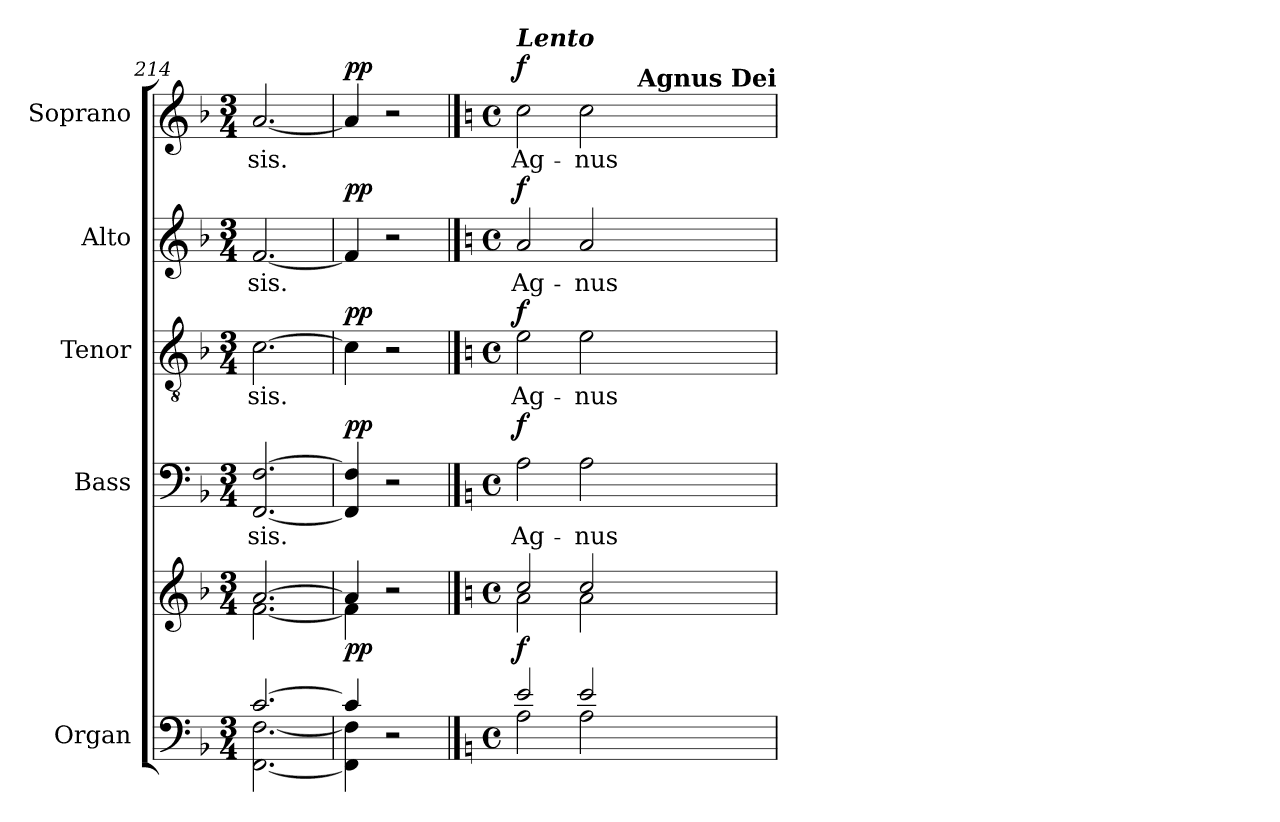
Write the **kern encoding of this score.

**kern	**kern	**dynam	**kern	**text	**dynam	**kern	**text	**dynam	**kern	**text	**dynam	**kern	**text	**dynam
*part5	*part5	*part5	*part4	*part4	*part4	*part3	*part3	*part3	*part2	*part2	*part2	*part1	*part1	*part1
*staff6	*staff5	*staff5/6	*staff4	*staff4	*staff4	*staff3	*staff3	*staff3	*staff2	*staff2	*staff2	*staff1	*staff1	*staff1
*I"Organ	*	*	*I"Bass	*	*	*I"Tenor	*	*	*I"Alto	*	*	*I"Soprano	*	*
*I'Org.	*	*	*I'B.	*	*	*I'T.	*	*	*I'A.	*	*	*I'S.	*	*
*clefF4	*clefG2	*	*clefF4	*	*	*clefGv2	*	*	*clefG2	*	*	*clefG2	*	*
*k[b-]	*k[b-]	*	*k[b-]	*	*	*k[b-]	*	*	*k[b-]	*	*	*k[b-]	*	*
*F:	*F:	*	*F:	*	*	*F:	*	*	*F:	*	*	*F:	*	*
*M3/4	*M3/4	*	*M3/4	*	*	*M3/4	*	*	*M3/4	*	*	*M3/4	*	*
=214	=214	=214	=214	=214	=214	=214	=214	=214	=214	=214	=214	=214	=214	=214
*^	*^	*	*	*	*	*	*	*	*	*	*	*	*	*
!	!	!	!	!	!	!LO:LY:b	!	!	!LO:LY:b	!	!	!LO:LY:b	!	!	!LO:LY:b	!
[2.c/	[2.FF\ [2.F\	[2.a/	[2.f\	.	[2.FF/ [2.F/	-sis.	.	[2.c\	-sis.	.	[2.f/	-sis.	.	[2.a/	-sis.	.
=215	=215	=215	=215	=215	=215	=215	=215	=215	=215	=215	=215	=215	=215	=215	=215	=215
!	!	!	!	!LO:DY:b	!	!	!LO:DY:a	!	!	!LO:DY:a	!	!	!LO:DY:a	!	!	!LO:DY:a
4c/]	4FF\] 4F\]	4a/]	4f\]	pp	4FF/] 4F/]	.	pp	4c\]	.	pp	4f/]	.	pp	4a/]	.	pp
2r	2ryy	2r	2ryy	.	2r	.	.	2r	.	.	2r	.	.	2r	.	.
!!LO:PB:g=z
==216	==216	==216	==216	==216	==216	==216	==216	==216	==216	==216	==216	==216	==216	==216	==216	==216
*k[]	*	*k[]	*	*	*k[]	*	*	*k[]	*	*	*k[]	*	*	*k[]	*	*
*C:	*	*C:	*	*	*C:	*	*	*C:	*	*	*C:	*	*	*C:	*	*
*M4/4	*	*M4/4	*	*	*M4/4	*	*	*M4/4	*	*	*M4/4	*	*	*M4/4	*	*
*met(c)	*	*met(c)	*	*	*met(c)	*	*	*met(c)	*	*	*met(c)	*	*	*met(c)	*	*
!	!	!	!	!	!	!	!	!	!	!	!	!	!	!LO:TX:a:Bi:t=Lento	!	!
!	!	!	!	!LO:DY:b	!	!LO:LY:b	!LO:DY:a	!	!LO:LY:b	!LO:DY:a	!	!LO:LY:b	!LO:DY:a	!	!LO:LY:b	!LO:DY:a
2e/	2A\	2cc/	2a\	f	2A\	Ag-	f	2e\	Ag-	f	2a/	Ag-	f	2cc\	Ag-	f
!	!	!	!	!	!	!LO:LY:b	!	!	!LO:LY:b	!	!	!LO:LY:b	!	!	!LO:LY:b	!
2e/	2A\	2cc/	2a\	.	2A\	-nus	.	2e\	-nus	.	2a/	-nus	.	2cc\	-nus	.
1..ryy	1..ryy	1..ryy	1..ryy	.	1..ryy	.	.	1..ryy	.	.	1..ryy	.	.	1..ryy	.	.
!	!	!	!	!	!	!	!	!	!	!	!	!	!	!LO:TX:a:B:t=Agnus Dei	!	!
*v	*v	*	*	*	*	*	*	*	*	*	*	*	*	*	*	*
*	*v	*v	*	*	*	*	*	*	*	*	*	*	*	*	*
=	=	=	=	=	=	=	=	=	=	=	=	=	=	=
*-	*-	*-	*-	*-	*-	*-	*-	*-	*-	*-	*-	*-	*-	*-
